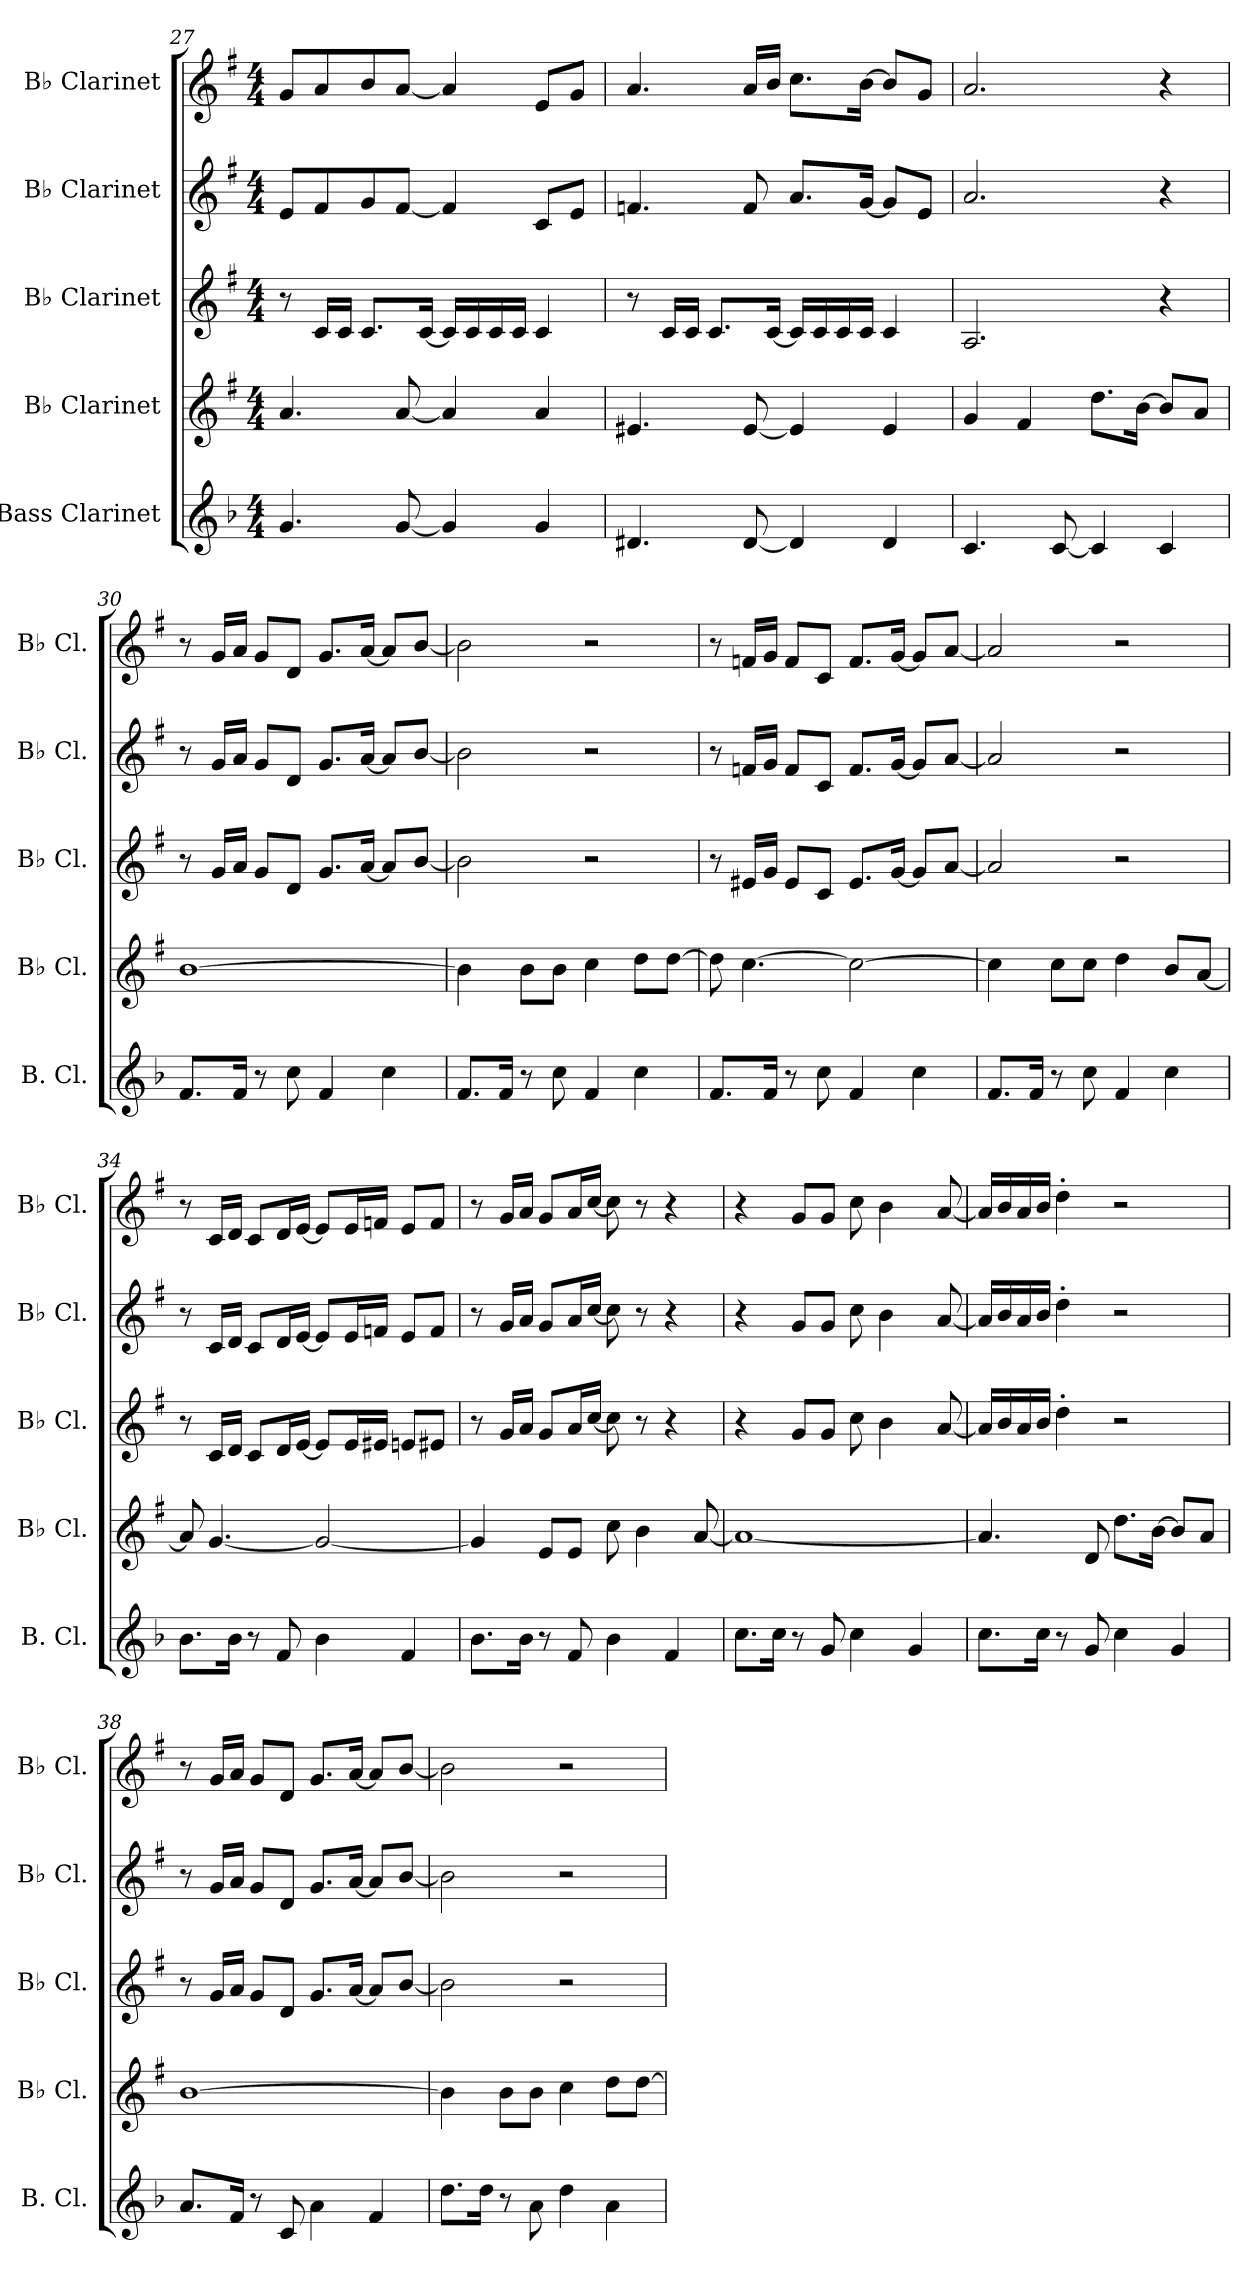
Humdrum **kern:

**kern	**kern	**kern	**kern	**kern
*part5	*part4	*part3	*part2	*part1
*staff5	*staff4	*staff3	*staff2	*staff1
*I"Bass Clarinet	*I"B♭ Clarinet	*I"B♭ Clarinet	*I"B♭ Clarinet	*I"B♭ Clarinet
*I'B. Cl.	*I'B♭ Cl.	*I'B♭ Cl.	*I'B♭ Cl.	*I'B♭ Cl.
!!LO:LB:g=z
*clefG2	*clefG2	*clefG2	*clefG2	*clefG2
*ITrd8c14	*ITrd1c2	*ITrd1c2	*ITrd1c2	*ITrd1c2
*k[b-]	*k[b-]	*k[b-]	*k[b-]	*k[b-]
*M4/4	*M4/4	*M4/4	*M4/4	*M4/4
=27	=27	=27	=27	=27
4.G/	4.g/	8r	8d/L	8f/L
.	.	16B-/LL	8e/	8g/
.	.	16B-/JJ	.	.
.	.	8.B-/L	8f/	8a/
[8G/	[8g/	.	[8e/J	[8g/J
.	.	[16B-/Jk	.	.
4G/]	4g/]	16B-/LL]	4e/]	4g/]
.	.	16B-/	.	.
.	.	16B-/	.	.
.	.	16B-/JJ	.	.
4G/	4g/	4B-/	8B-/L	8d/L
.	.	.	8d/J	8f/J
=28	=28	=28	=28	=28
4.D#X/	4.d#X/	8r	4.e-X/	4.g/
.	.	16B-/LL	.	.
.	.	16B-/JJ	.	.
.	.	8.B-/L	.	.
[8D#/	[8d#/	.	8e-/	16g/LL
.	.	[16B-/Jk	.	16a/JJ
4D#/]	4d#/]	16B-/LL]	8.g/L	8.b-\L
.	.	16B-/	.	.
.	.	16B-/	.	.
.	.	16B-/JJ	[16f/Jk	[16a\Jk
4D#/	4d#/	4B-/	8f/L]	8a/L]
.	.	.	8d/J	8f/J
=29	=29	=29	=29	=29
4.C/	4f/	2.G/	2.g/	2.g/
.	4e/	.	.	.
[8C/	.	.	.	.
4C/]	8.cc\L	.	.	.
.	[16a\Jk	.	.	.
4C/	8a/L]	4r	4r	4r
.	8g/J	.	.	.
!!LO:PB:g=z
=30	=30	=30	=30	=30
8.F/L	[1a	8r	8r	8r
.	.	16f/LL	16f/LL	16f/LL
16F/Jk	.	16g/JJ	16g/JJ	16g/JJ
8r	.	8f/L	8f/L	8f/L
8c\	.	8c/J	8c/J	8c/J
4F/	.	8.f/L	8.f/L	8.f/L
.	.	[16g/Jk	[16g/Jk	[16g/Jk
4c\	.	8g/L]	8g/L]	8g/L]
.	.	[8a/J	[8a/J	[8a/J
=31	=31	=31	=31	=31
8.F/L	4a\]	2a\]	2a\]	2a\]
16F/Jk	.	.	.	.
8r	8a\L	.	.	.
8c\	8a\J	.	.	.
4F/	4b-\	2r	2r	2r
4c\	8cc\L	.	.	.
.	[8cc\J	.	.	.
=32	=32	=32	=32	=32
8.F/L	8cc\]	8r	8r	8r
.	[4.b-\	16d#X/LL	16e-X/LL	16e-X/LL
16F/Jk	.	16f/JJ	16f/JJ	16f/JJ
8r	.	8d#/L	8e-/L	8e-/L
8c\	.	8B-/J	8B-/J	8B-/J
4F/	2b-\_	8.d#/L	8.e-/L	8.e-/L
.	.	[16f/Jk	[16f/Jk	[16f/Jk
4c\	.	8f/L]	8f/L]	8f/L]
.	.	[8g/J	[8g/J	[8g/J
=33	=33	=33	=33	=33
8.F/L	4b-\]	2g/]	2g/]	2g/]
16F/Jk	.	.	.	.
8r	8b-\L	.	.	.
8c\	8b-\J	.	.	.
4F/	4cc\	2r	2r	2r
4c\	8a/L	.	.	.
.	[8g/J	.	.	.
!!LO:LB:g=z
=34	=34	=34	=34	=34
8.B-\L	8g/]	8r	8r	8r
.	[4.f/	16B-/LL	16B-/LL	16B-/LL
16B-\Jk	.	16c/JJ	16c/JJ	16c/JJ
8r	.	8B-/L	8B-/L	8B-/L
8F/	.	16c/L	16c/L	16c/L
.	.	[16d/JJ	[16d/JJ	[16d/JJ
4B-\	2f/_	8d/L]	8d/L]	8d/L]
.	.	16d/L	16d/L	16d/L
.	.	16d#X/JJ	16e-X/JJ	16e-X/JJ
4F/	.	8dn/L	8d/L	8d/L
.	.	8d#X/J	8e-/J	8e-/J
=35	=35	=35	=35	=35
8.B-\L	4f/]	8r	8r	8r
.	.	16f/LL	16f/LL	16f/LL
16B-\Jk	.	16g/JJ	16g/JJ	16g/JJ
8r	8d/L	8f/L	8f/L	8f/L
8F/	8d/J	16g/L	16g/L	16g/L
.	.	[16b-/JJ	[16b-/JJ	[16b-/JJ
4B-\	8b-\	8b-\]	8b-\]	8b-\]
.	4a\	8r	8r	8r
4F/	.	4r	4r	4r
.	[8g/	.	.	.
=36	=36	=36	=36	=36
8.c\L	1g_	4r	4r	4r
16c\Jk	.	.	.	.
8r	.	8f/L	8f/L	8f/L
8G/	.	8f/J	8f/J	8f/J
4c\	.	8b-\	8b-\	8b-\
.	.	4a\	4a\	4a\
4G/	.	.	.	.
.	.	[8g/	[8g/	[8g/
!!LO:PB:g=z
=37	=37	=37	=37	=37
8.c\L	4.g/]	16g/LL]	16g/LL]	16g/LL]
.	.	16a/	16a/	16a/
.	.	16g/	16g/	16g/
16c\Jk	.	16a/JJ	16a/JJ	16a/JJ
8r	.	4cc'\	4cc'\	4cc'\
8G/	8c/	.	.	.
4c\	8.cc\L	2r	2r	2r
.	[16a\Jk	.	.	.
4G/	8a/L]	.	.	.
.	8g/J	.	.	.
=38	=38	=38	=38	=38
8.A/L	[1a	8r	8r	8r
.	.	16f/LL	16f/LL	16f/LL
16F/Jk	.	16g/JJ	16g/JJ	16g/JJ
8r	.	8f/L	8f/L	8f/L
8C/	.	8c/J	8c/J	8c/J
4A\	.	8.f/L	8.f/L	8.f/L
.	.	[16g/Jk	[16g/Jk	[16g/Jk
4F/	.	8g/L]	8g/L]	8g/L]
.	.	[8a/J	[8a/J	[8a/J
=39	=39	=39	=39	=39
8.d\L	4a\]	2a\]	2a\]	2a\]
16d\Jk	.	.	.	.
8r	8a\L	.	.	.
8A\	8a\J	.	.	.
4d\	4b-\	2r	2r	2r
4A\	8cc\L	.	.	.
.	[8cc\J	.	.	.
=	=	=	=	=
*-	*-	*-	*-	*-
